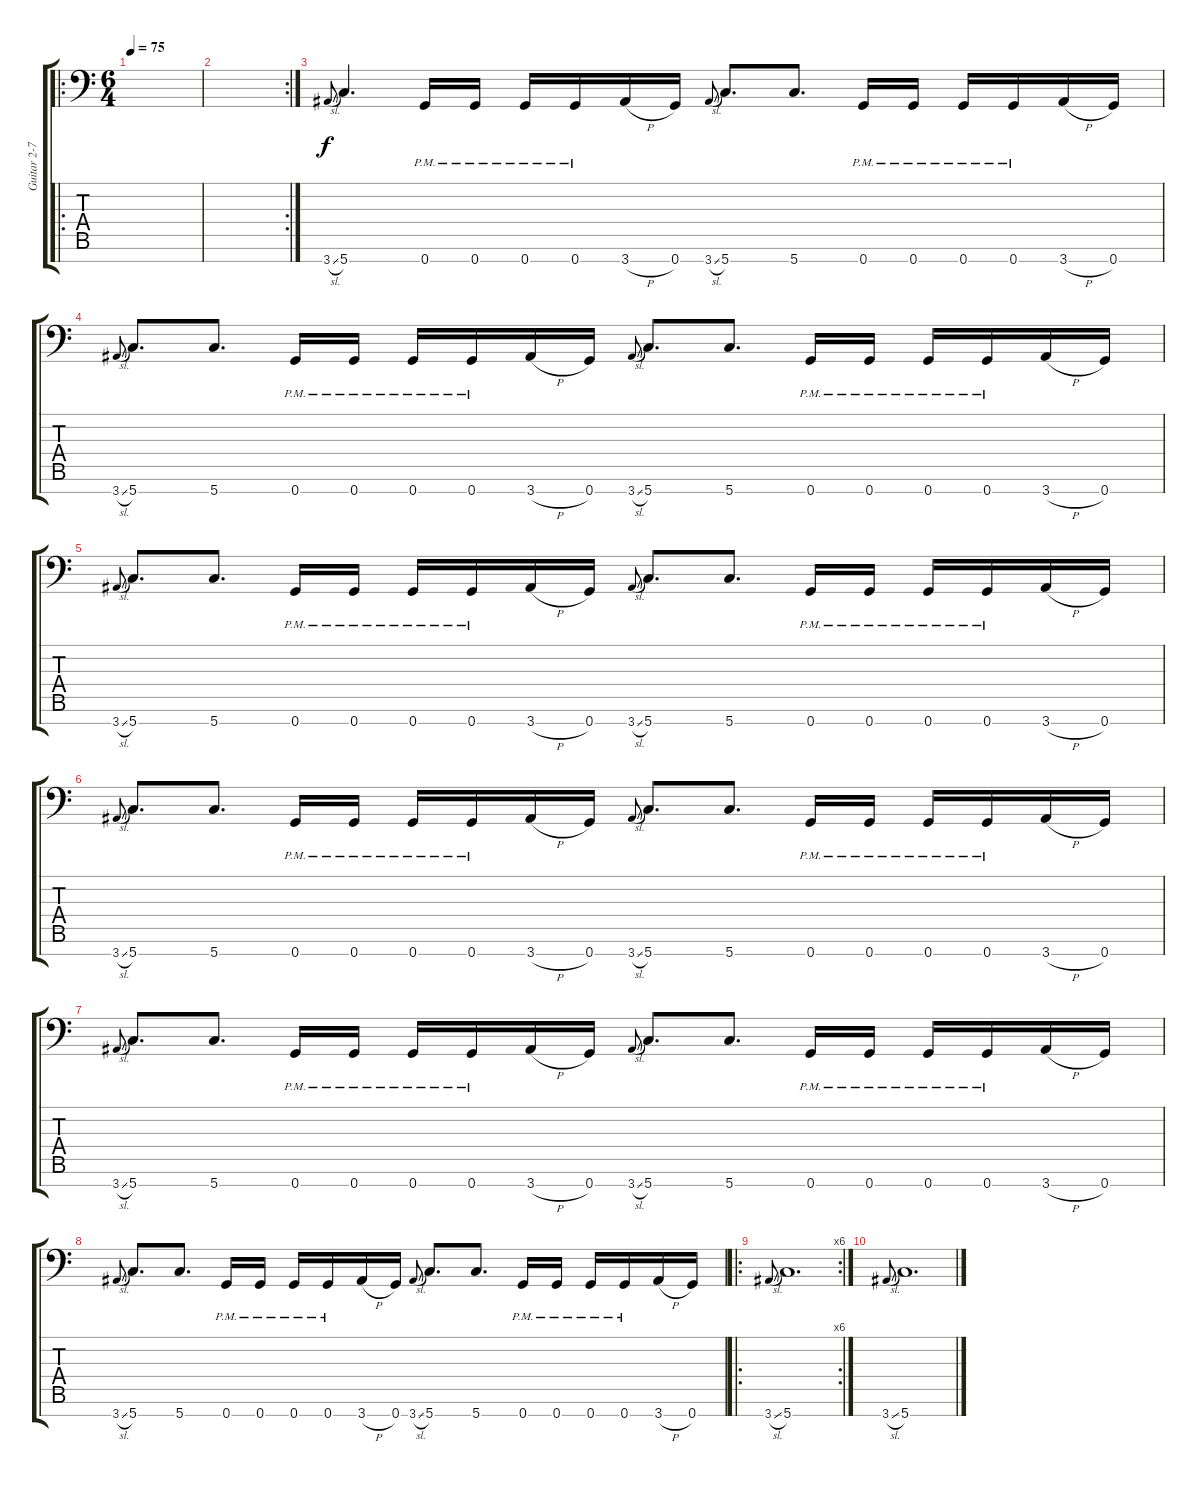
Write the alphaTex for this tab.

\track ("Guitar 2-7string" "Guitar 2-7") {instrument distortionguitar}
\staff {score tabs}
\tuning (E4 C4 G3 C3 G2 C2 G1) {hide}
\ro
\ts (6 4)
\tempo 75
\clef f4
\ks c
|
\rc 2
|
3.7{sl}.8{gr onbeat} 5.7.4{d} 0.7{pm}.16 0.7{pm}.16 0.7{pm}.16 0.7{pm}.16 3.7{h}.16 0.7.16 3.7{sl}.8{gr onbeat} 5.7.8{d} 5.7.8{d} 0.7{pm}.16 0.7{pm}.16 0.7{pm}.16 0.7{pm}.16 3.7{h}.16 0.7.16 |
3.7{sl}.8{gr onbeat} 5.7.8{d} 5.7.8{d} 0.7{pm}.16 0.7{pm}.16 0.7{pm}.16 0.7{pm}.16 3.7{h}.16 0.7.16 3.7{sl}.8{gr onbeat} 5.7.8{d} 5.7.8{d} 0.7{pm}.16 0.7{pm}.16 0.7{pm}.16 0.7{pm}.16 3.7{h}.16 0.7.16 |
3.7{sl}.8{gr onbeat} 5.7.8{d} 5.7.8{d} 0.7{pm}.16 0.7{pm}.16 0.7{pm}.16 0.7{pm}.16 3.7{h}.16 0.7.16 3.7{sl}.8{gr onbeat} 5.7.8{d} 5.7.8{d} 0.7{pm}.16 0.7{pm}.16 0.7{pm}.16 0.7{pm}.16 3.7{h}.16 0.7.16 |
3.7{sl}.8{gr onbeat} 5.7.8{d} 5.7.8{d} 0.7{pm}.16 0.7{pm}.16 0.7{pm}.16 0.7{pm}.16 3.7{h}.16 0.7.16 3.7{sl}.8{gr onbeat} 5.7.8{d} 5.7.8{d} 0.7{pm}.16 0.7{pm}.16 0.7{pm}.16 0.7{pm}.16 3.7{h}.16 0.7.16 |
3.7{sl}.8{gr onbeat} 5.7.8{d} 5.7.8{d} 0.7{pm}.16 0.7{pm}.16 0.7{pm}.16 0.7{pm}.16 3.7{h}.16 0.7.16 3.7{sl}.8{gr onbeat} 5.7.8{d} 5.7.8{d} 0.7{pm}.16 0.7{pm}.16 0.7{pm}.16 0.7{pm}.16 3.7{h}.16 0.7.16 |
3.7{sl}.8{gr onbeat} 5.7.8{d} 5.7.8{d} 0.7{pm}.16 0.7{pm}.16 0.7{pm}.16 0.7{pm}.16 3.7{h}.16 0.7.16 3.7{sl}.8{gr onbeat} 5.7.8{d} 5.7.8{d} 0.7{pm}.16 0.7{pm}.16 0.7{pm}.16 0.7{pm}.16 3.7{h}.16 0.7.16 |
\ro
\rc 6
3.7{sl}.8{gr onbeat} 5.7.1{d} |
3.7{sl}.8{gr onbeat} 5.7.1{d}
